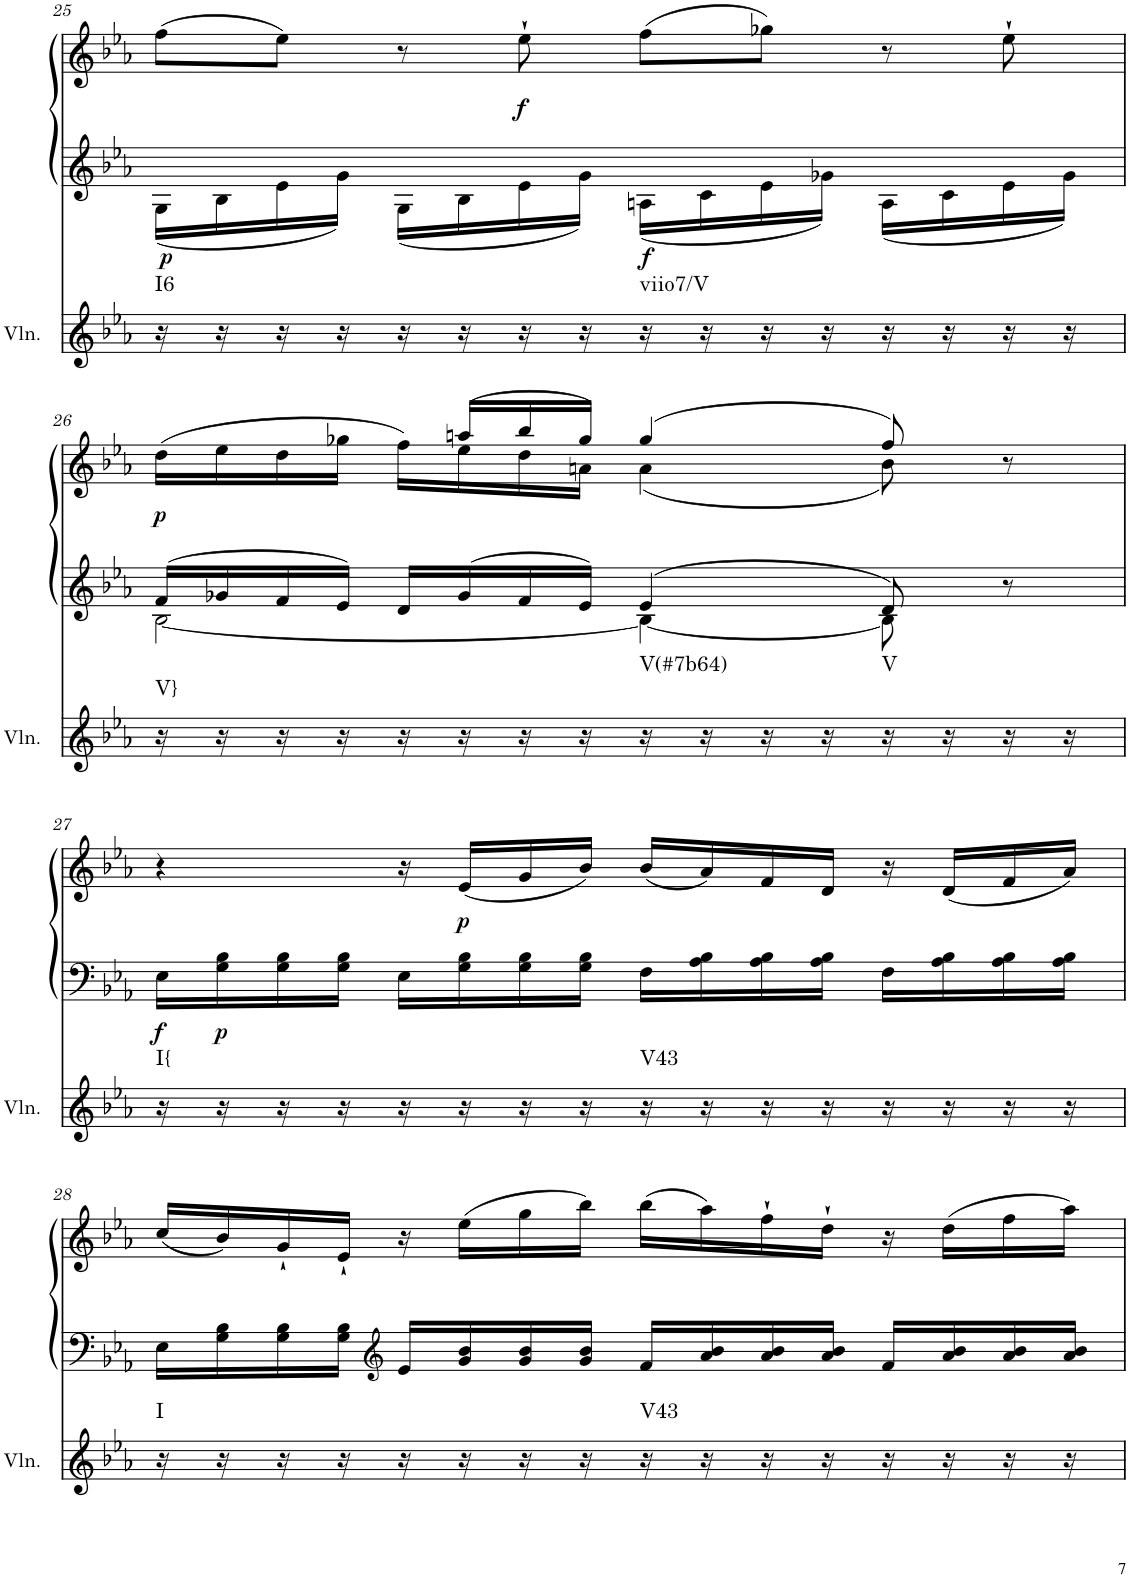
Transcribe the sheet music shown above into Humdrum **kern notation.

**kern	**harte	**kern	**kern	**dynam
*part2	*part2	*part1	*part1	*part1
*staff3	*	*staff2	*staff1	*staff1/2
*I"Violin	*	*I"Klavier linke Hand	*	*
*I'Vln.	*	*	*	*
!!LO:PB:g=z
*clefG2	*	*clefG2	*clefG2	*
*k[b-e-a-]	*	*k[b-e-a-]	*k[b-e-a-]	*
*M4/4	*	*M4/4	*M4/4	*
=25	=25	=25	=25	=25
*	*	*^	*	*
!	!LO:H:kt=I6	!	!	!	!LO:DY:b=2
16r	N	1ryy	16G\LL	(8ff\L	p
16r	.	.	16B-\	.	.
16r	.	.	16e-\	8ee-\J)	.
16r	.	.	16g\JJ	.	.
16r	.	.	16G\LL	8r	.
16r	.	.	16B-\	.	.
!	!	!	!	!	!LO:DY:b
16r	.	.	16e-\	8ee-`\	f
16r	.	.	16g\JJ	.	.
!	!LO:H:kt=viio7/V	!	!	!	!LO:DY:b=2
16r	N	.	16An\LL	(8ff\L	f
16r	.	.	16c\	.	.
16r	.	.	16e-\	8gg-X\J)	.
16r	.	.	16g-X\JJ	.	.
16r	.	.	16A\LL	8r	.
16r	.	.	16c\	.	.
16r	.	.	16e-\	8ee-`\	.
16r	.	.	16g-\JJ	.	.
!!LO:LB:g=z
=26	=26	=26	=26	=26	=26
*	*	*	*	*^	*
!	!LO:H:kt=V}	!	!	!	!	!LO:DY:b
16r	N	16f/LL	[2B-\	4ryy	(>16dd\LL	p
16r	.	16g-X/	.	.	16ee-\	.
16r	.	16f/	.	.	16dd\	.
16r	.	16e-/JJ	.	.	16gg-X\JJ	.
16r	.	16d/LL	.	16ryy	16ff\LL)	.
16r	.	16g-/	.	(16aan/LL	16ee-\	.
16r	.	16f/	.	16bb-/	16dd\	.
16r	.	16e-/JJ	.	16gg-/JJ)	16an\JJ	.
!	!LO:H:kt=V(#7b64)	!	!	!	!	!
16r	N	4e-/	4B-\_	(4gg-/	(4a\	.
16r	.	.	.	.	.	.
16r	.	.	.	.	.	.
16r	.	.	.	.	.	.
!	!LO:H:kt=V	!	!	!	!	!
16r	N	8d/	8B-\]	8ff/)	8b-\)	.
16r	.	.	.	.	.	.
16r	.	8r	8ryy	8r	8ryy	.
16r	.	.	.	.	.	.
*	*	*v	*v	*	*	*
*	*	*	*v	*v	*
!!LO:LB:g=z
=27	=27	=27	=27	=27
!	!LO:H:kt=I{	!	!	!LO:DY:b=2
16r	N	16E-\LL	4r	f
!	!	!	!	!LO:DY:b=2
16r	.	16G\ 16B-\	.	p
16r	.	16G\ 16B-\	.	.
16r	.	16G\ 16B-\JJ	.	.
16r	.	16E-\LL	16r	.
!	!	!	!	!LO:DY:b
16r	.	16G\ 16B-\	(16e-/LL	p
16r	.	16G\ 16B-\	16g/	.
16r	.	16G\ 16B-\JJ	16b-/JJ)	.
!	!LO:H:kt=V43	!	!	!
16r	N	16F\LL	(16b-/LL	.
16r	.	16A-\ 16B-\	16a-/)	.
16r	.	16A-\ 16B-\	16f/	.
16r	.	16A-\ 16B-\JJ	16d/JJ	.
16r	.	16F\LL	16r	.
16r	.	16A-\ 16B-\	(16d/LL	.
16r	.	16A-\ 16B-\	16f/	.
16r	.	16A-\ 16B-\JJ	16a-/JJ)	.
!!LO:LB:g=z
=28	=28	=28	=28	=28
!	!LO:H:kt=I	!	!	!
16r	N	16E-\LL	(16cc/LL	.
16r	.	16G\ 16B-\	16b-/)	.
16r	.	16G\ 16B-\	16g`/	.
16r	.	16G\ 16B-\JJ	16e-`/JJ	.
*	*	*clefG2	*	*
16r	.	16e-/LL	16r	.
16r	.	16g/ 16b-/	(16ee-\LL	.
16r	.	16g/ 16b-/	16gg\	.
16r	.	16g/ 16b-/JJ	16bb-\JJ)	.
!	!LO:H:kt=V43	!	!	!
16r	N	16f/LL	(16bb-\LL	.
16r	.	16a-/ 16b-/	16aa-\)	.
16r	.	16a-/ 16b-/	16ff`\	.
16r	.	16a-/ 16b-/JJ	16dd`\JJ	.
16r	.	16f/LL	16r	.
16r	.	16a-/ 16b-/	(16dd\LL	.
16r	.	16a-/ 16b-/	16ff\	.
16r	.	16a-/ 16b-/JJ	16aa-\JJ)	.
=	=	=	=	=
*-	*-	*-	*-	*-
